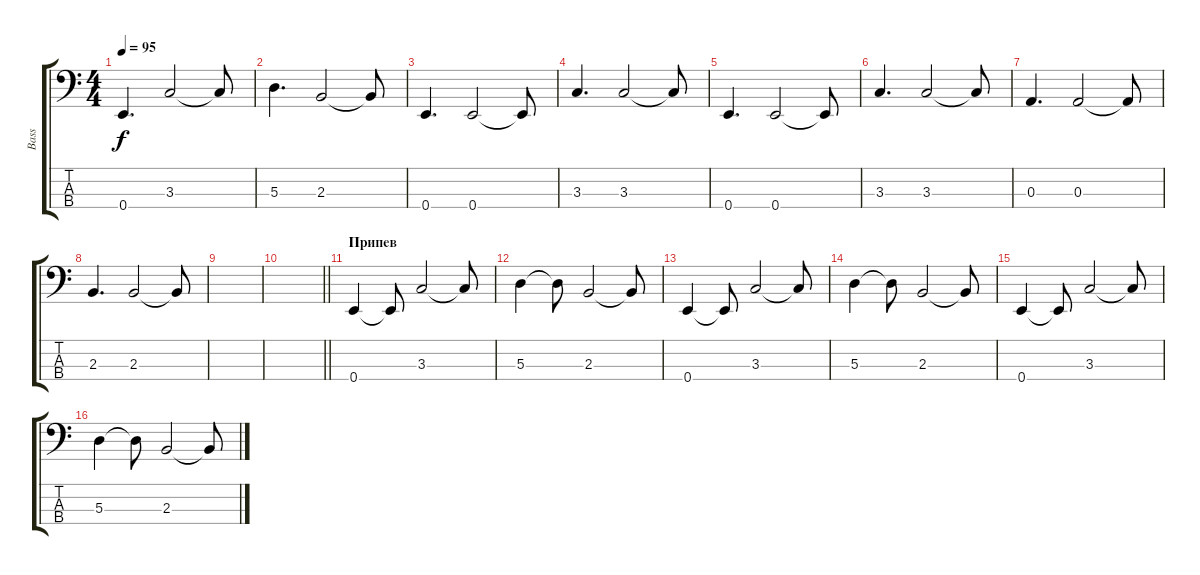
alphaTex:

\track ("Bass" "Bass") {instrument slapbass1}
\staff {score tabs}
\tuning (G2 D2 A1 E1) {hide}
\ts (4 4)
\tempo 95
\clef f4
\ks c
0.4.4{d dy f} 3.3.2 3.3{t}.8 |
5.3.4{d} 2.3.2 2.3{t}.8 |
0.4.4{d} 0.4.2 0.4{t}.8 |
3.3.4{d} 3.3.2 3.3{t}.8 |
0.4.4{d} 0.4.2 0.4{t}.8 |
3.3.4{d} 3.3.2 3.3{t}.8 |
0.3.4{d} 0.3.2 0.3{t}.8 |
2.3.4{d} 2.3.2 2.3{t}.8 |
|
\barLineRight lightlight
|
\section ("" "Припев")
0.4.4 0.4{t}.8 3.3.2 3.3{t}.8 |
5.3.4 5.3{t}.8 2.3.2 2.3{t}.8 |
0.4.4 0.4{t}.8 3.3.2 3.3{t}.8 |
5.3.4 5.3{t}.8 2.3.2 2.3{t}.8 |
0.4.4 0.4{t}.8 3.3.2 3.3{t}.8 |
5.3.4 5.3{t}.8 2.3.2 2.3{t}.8
